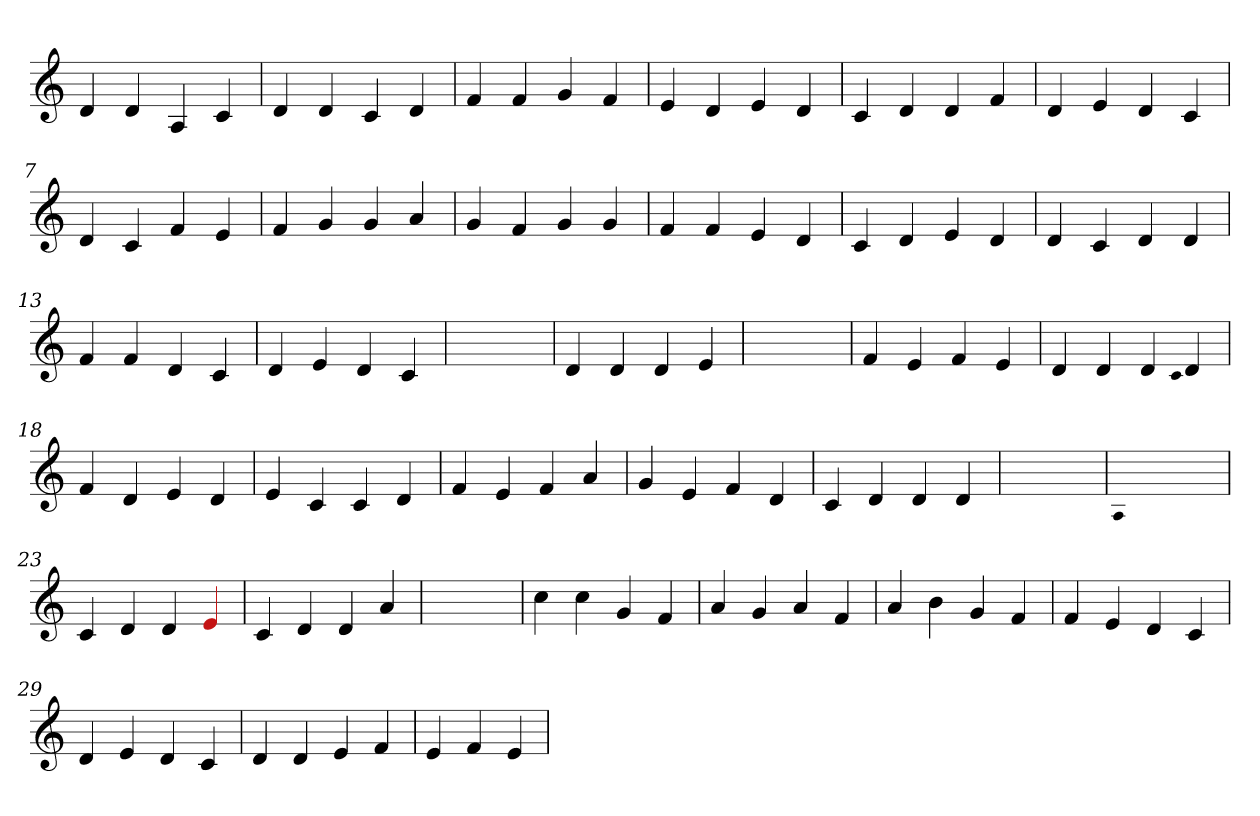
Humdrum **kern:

**kern
*part1
*staff1
*clefG2
=1
4d
4d
4A
4c
=2
4d
4d
4c
4d
=3
4f
4f
4g
4f
=4
4e
4d
4e
4d
=5
4c
4d
4d
4f
=6
4d
4e
4d
4c
=7
4d
4c
4f
4e
=8
4f
4g
4g
4a
=9
4g
4f
4g
4g
=10
4f
4f
4e
4d
=11
4c
4d
4e
4d
=12
4d
4c
4d
4d
=13
4f
4f
4d
4c
=14
4d
4e
4d
4c
=15
1ryy
=15
4d
4d
4d
4e
=16
1ryy
=16
4f
4e
4f
4e
=17
4d
4d
4d
qqc
4d
=18
4f
4d
4e
4d
=19
4e
4c
4c
4d
=20
4f
4e
4f
4a
=21
4g
4e
4f
4d
=22
4c
4d
4d
4d
=23
1ryy
=23
qqA
1ryy
=23
4c
4d
4d
4Re
=24
4c
4d
4d
4a
=25
1ryy
=25
4cc
4cc
4g
4f
=26
4a
4g
4a
4f
=27
4a
4b
4g
4f
=28
4f
4e
4d
4c
=29
4d
4e
4d
4c
=30
4d
4d
4e
4f
=31
4e
4f
4e
=
*-
